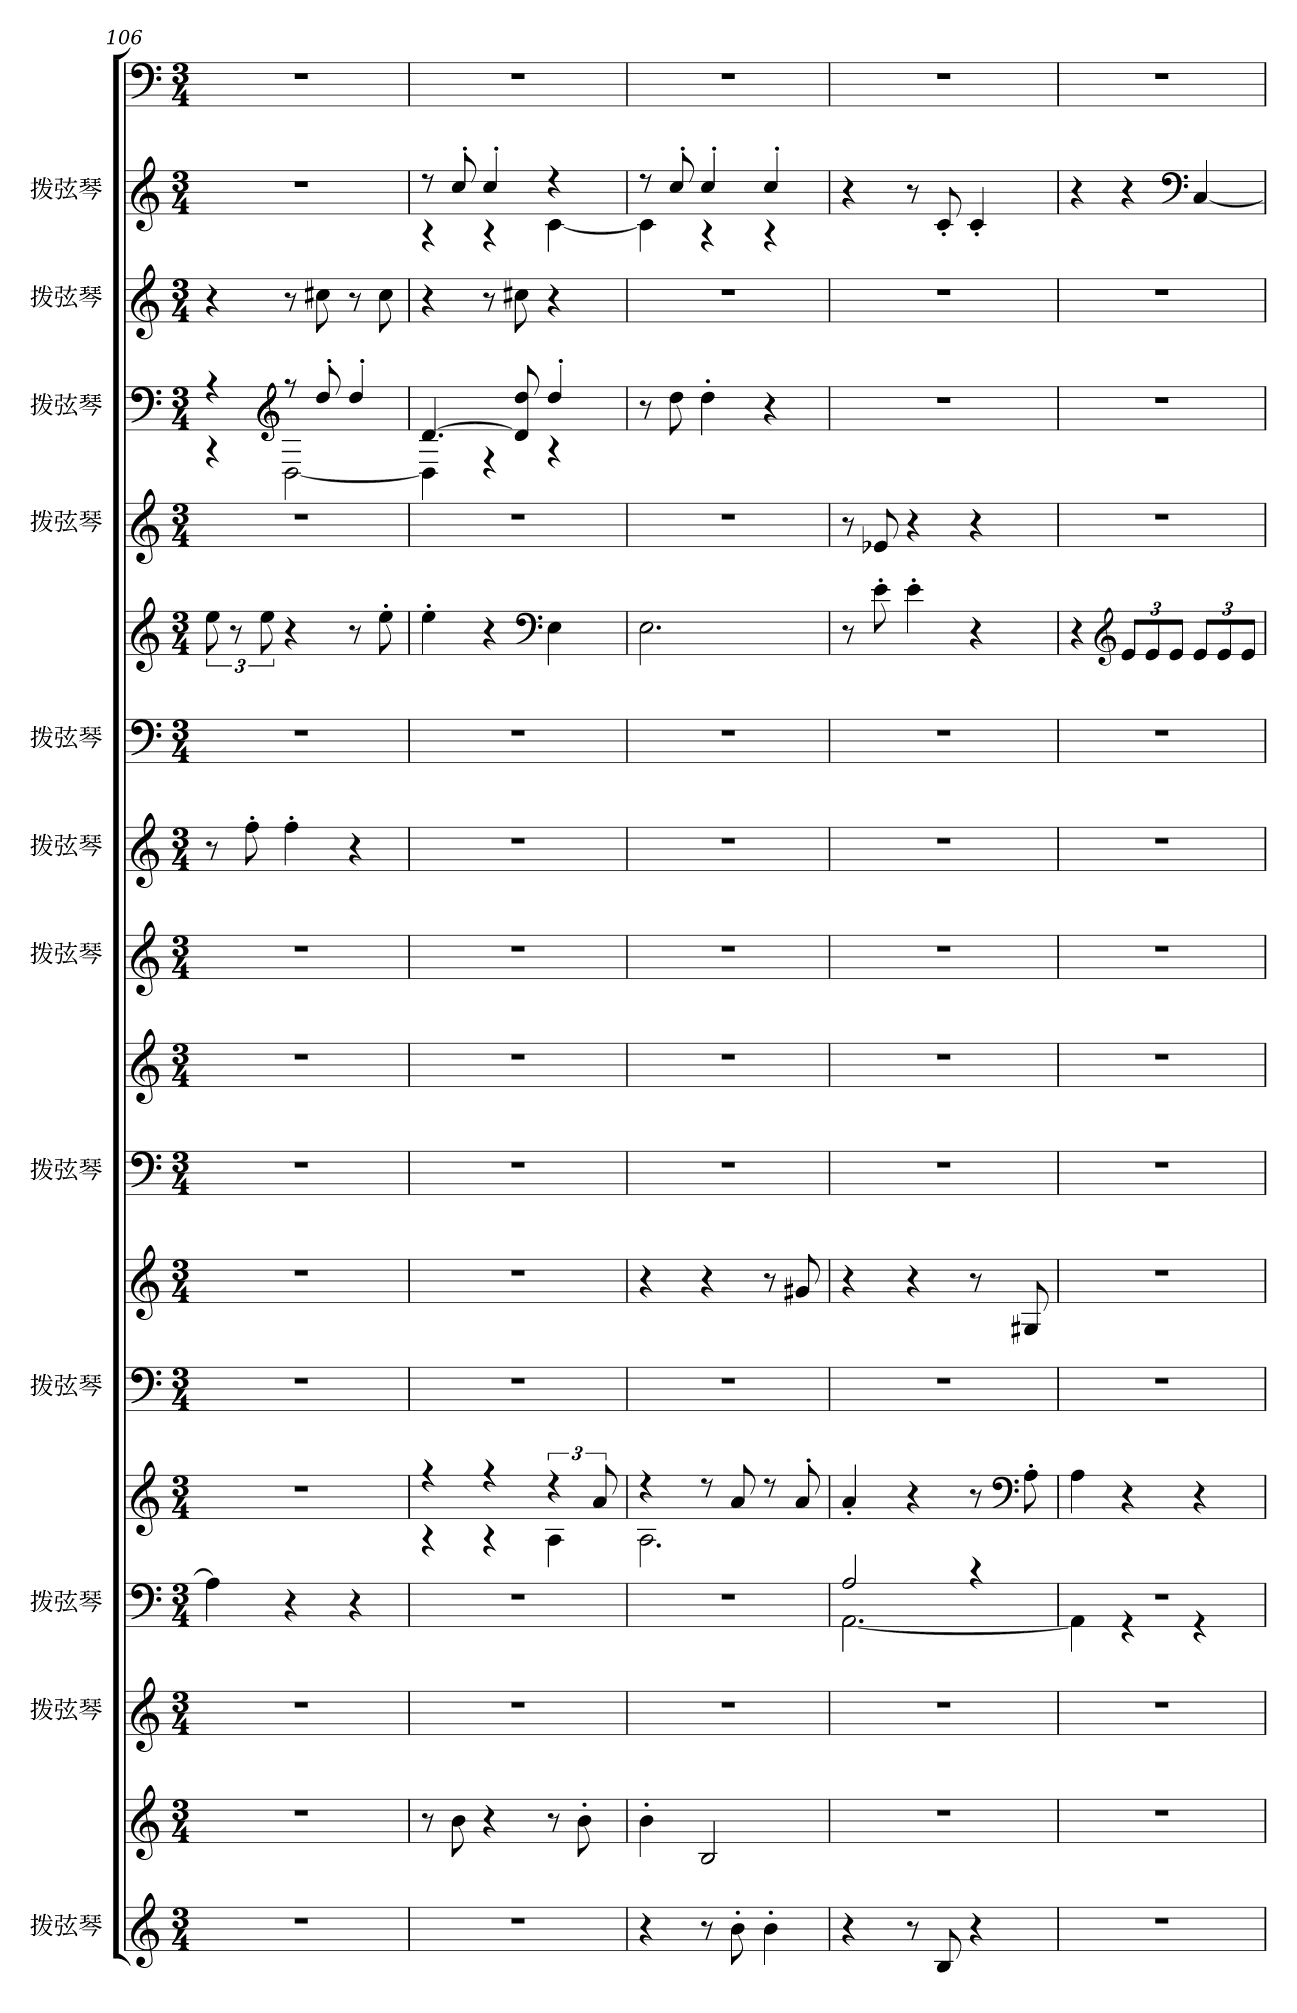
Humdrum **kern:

**kern	**kern	**kern	**kern	**kern	**kern	**kern	**kern	**kern	**kern	**kern	**kern	**kern	**kern	**kern	**kern	**kern	**kern
*part12	*part12	*part11	*part10	*part10	*part9	*part9	*part8	*part8	*part7	*part6	*part5	*part5	*part4	*part3	*part2	*part1	*part1
*staff18	*staff17	*staff16	*staff15	*staff14	*staff13	*staff12	*staff11	*staff10	*staff9	*staff8	*staff7	*staff6	*staff5	*staff4	*staff3	*staff2	*staff1
*I"拨弦琴	*	*I"拨弦琴	*I"拨弦琴	*	*I"拨弦琴	*	*I"拨弦琴	*	*I"拨弦琴	*I"拨弦琴	*I"拨弦琴	*	*I"拨弦琴	*I"拨弦琴	*I"拨弦琴	*I"拨弦琴	*
*clefG2	*clefG2	*clefG2	*clefF4	*clefG2	*clefF4	*clefG2	*clefF4	*clefG2	*clefG2	*clefG2	*clefF4	*clefG2	*clefG2	*clefF4	*clefG2	*clefG2	*clefF4
*k[]	*k[]	*k[]	*k[]	*k[]	*k[]	*k[]	*k[]	*k[]	*k[]	*k[]	*k[]	*k[]	*k[]	*k[]	*k[]	*k[]	*k[]
*M3/4	*M3/4	*M3/4	*M3/4	*M3/4	*M3/4	*M3/4	*M3/4	*M3/4	*M3/4	*M3/4	*M3/4	*M3/4	*M3/4	*M3/4	*M3/4	*M3/4	*M3/4
=106	=106	=106	=106	=106	=106	=106	=106	=106	=106	=106	=106	=106	=106	=106	=106	=106	=106
*	*	*	*	*	*	*	*	*	*	*	*	*	*	*^	*	*	*
2.r	2.r	2.r	4A\]	2.r	2.r	2.r	2.r	2.r	2.r	8r	2.r	12ee\	2.r	4r	4r	4r	2.r	2.r
.	.	.	.	.	.	.	.	.	.	.	.	12r	.	.	.	.	.	.
.	.	.	.	.	.	.	.	.	.	8ff'\	.	.	.	.	.	.	.	.
.	.	.	.	.	.	.	.	.	.	.	.	12ee\	.	.	.	.	.	.
*	*	*	*	*	*	*	*	*	*	*	*	*	*	*clefG2	*	*	*	*
.	.	.	4r	.	.	.	.	.	.	4ff'\	.	4r	.	8r	[2D\	8r	.	.
.	.	.	.	.	.	.	.	.	.	.	.	.	.	8dd'/	.	8cc#X\	.	.
.	.	.	4r	.	.	.	.	.	.	4r	.	8r	.	4dd'/	.	8r	.	.
.	.	.	.	.	.	.	.	.	.	.	.	8ee'\	.	.	.	8cc#\	.	.
!!LO:PB:g=z
=107	=107	=107	=107	=107	=107	=107	=107	=107	=107	=107	=107	=107	=107	=107	=107	=107	=107	=107
*	*	*	*	*^	*	*	*	*	*	*	*	*	*	*	*	*	*^	*
2.r	8r	2.r	2.r	4r	4r	2.r	2.r	2.r	2.r	2.r	2.r	2.r	4ee'\	2.r	[4.d/	4D\]	4r	8r	4r	2.r
.	8b\	.	.	.	.	.	.	.	.	.	.	.	.	.	.	.	.	8cc'/	.	.
.	4r	.	.	4r	4r	.	.	.	.	.	.	.	4r	.	.	4r	8r	4cc'/	4r	.
.	.	.	.	.	.	.	.	.	.	.	.	.	.	.	8d/] 8dd/	.	8cc#X\	.	.	.
*	*	*	*	*	*	*	*	*	*	*	*	*	*clefF4	*	*	*	*	*	*	*
.	8r	.	.	6r	4A\	.	.	.	.	.	.	.	4E\	.	4dd'/	4r	4r	4r	[4c\	.
.	8b'\	.	.	.	.	.	.	.	.	.	.	.	.	.	.	.	.	.	.	.
.	.	.	.	12a/	.	.	.	.	.	.	.	.	.	.	.	.	.	.	.	.
*	*	*	*	*	*	*	*	*	*	*	*	*	*	*	*v	*v	*	*	*	*
=108	=108	=108	=108	=108	=108	=108	=108	=108	=108	=108	=108	=108	=108	=108	=108	=108	=108	=108	=108
4r	4b'\	2.r	2.r	4r	2.A\	2.r	4r	2.r	2.r	2.r	2.r	2.r	2.E\	2.r	8r	2.r	8r	4c\]	2.r
.	.	.	.	.	.	.	.	.	.	.	.	.	.	.	8dd\	.	8cc'/	.	.
8r	2B/	.	.	8r	.	.	4r	.	.	.	.	.	.	.	4dd'\	.	4cc'/	4r	.
8b'\	.	.	.	8a/	.	.	.	.	.	.	.	.	.	.	.	.	.	.	.
4b'\	.	.	.	8r	.	.	8r	.	.	.	.	.	.	.	4r	.	4cc'/	4r	.
.	.	.	.	8a'/	.	.	8g#X/	.	.	.	.	.	.	.	.	.	.	.	.
*	*	*	*	*v	*v	*	*	*	*	*	*	*	*	*	*	*	*v	*v	*
=109	=109	=109	=109	=109	=109	=109	=109	=109	=109	=109	=109	=109	=109	=109	=109	=109	=109
*	*	*	*^	*	*	*	*	*	*	*	*	*	*	*	*	*	*
4r	2.r	2.r	2A/	[2.AA\	4a'/	2.r	4r	2.r	2.r	2.r	2.r	2.r	8r	8r	2.r	2.r	4r	2.r
.	.	.	.	.	.	.	.	.	.	.	.	.	8e'\	8e-X/	.	.	.	.
8r	.	.	.	.	4r	.	4r	.	.	.	.	.	4e'\	4r	.	.	8r	.
8B/	.	.	.	.	.	.	.	.	.	.	.	.	.	.	.	.	8c'/	.
4r	.	.	4r	.	8r	.	8r	.	.	.	.	.	4r	4r	.	.	4c'/	.
*	*	*	*	*	*clefF4	*	*	*	*	*	*	*	*	*	*	*	*	*
.	.	.	.	.	8A'\	.	8G#X/	.	.	.	.	.	.	.	.	.	.	.
=110	=110	=110	=110	=110	=110	=110	=110	=110	=110	=110	=110	=110	=110	=110	=110	=110	=110	=110
2.r	2.r	2.r	2.r	4AA\]	4A\	2.r	2.r	2.r	2.r	2.r	2.r	2.r	4r	2.r	2.r	2.r	4r	2.r
*	*	*	*	*	*	*	*	*	*	*	*	*	*clefG2	*	*	*	*	*
*	*	*	*	*	*	*	*	*	*	*	*	*	*Xbrackettup	*	*	*	*	*
.	.	.	.	4r	4r	.	.	.	.	.	.	.	12e/L	.	.	.	4r	.
.	.	.	.	.	.	.	.	.	.	.	.	.	12e/	.	.	.	.	.
.	.	.	.	.	.	.	.	.	.	.	.	.	12e/J	.	.	.	.	.
*	*	*	*	*	*	*	*	*	*	*	*	*	*	*	*	*	*clefF4	*
.	.	.	.	4r	4r	.	.	.	.	.	.	.	12e/L	.	.	.	[4C/	.
.	.	.	.	.	.	.	.	.	.	.	.	.	12e/	.	.	.	.	.
.	.	.	.	.	.	.	.	.	.	.	.	.	12e/J	.	.	.	.	.
*	*	*	*v	*v	*	*	*	*	*	*	*	*	*	*	*	*	*	*
=	=	=	=	=	=	=	=	=	=	=	=	=	=	=	=	=	=
*-	*-	*-	*-	*-	*-	*-	*-	*-	*-	*-	*-	*-	*-	*-	*-	*-	*-
